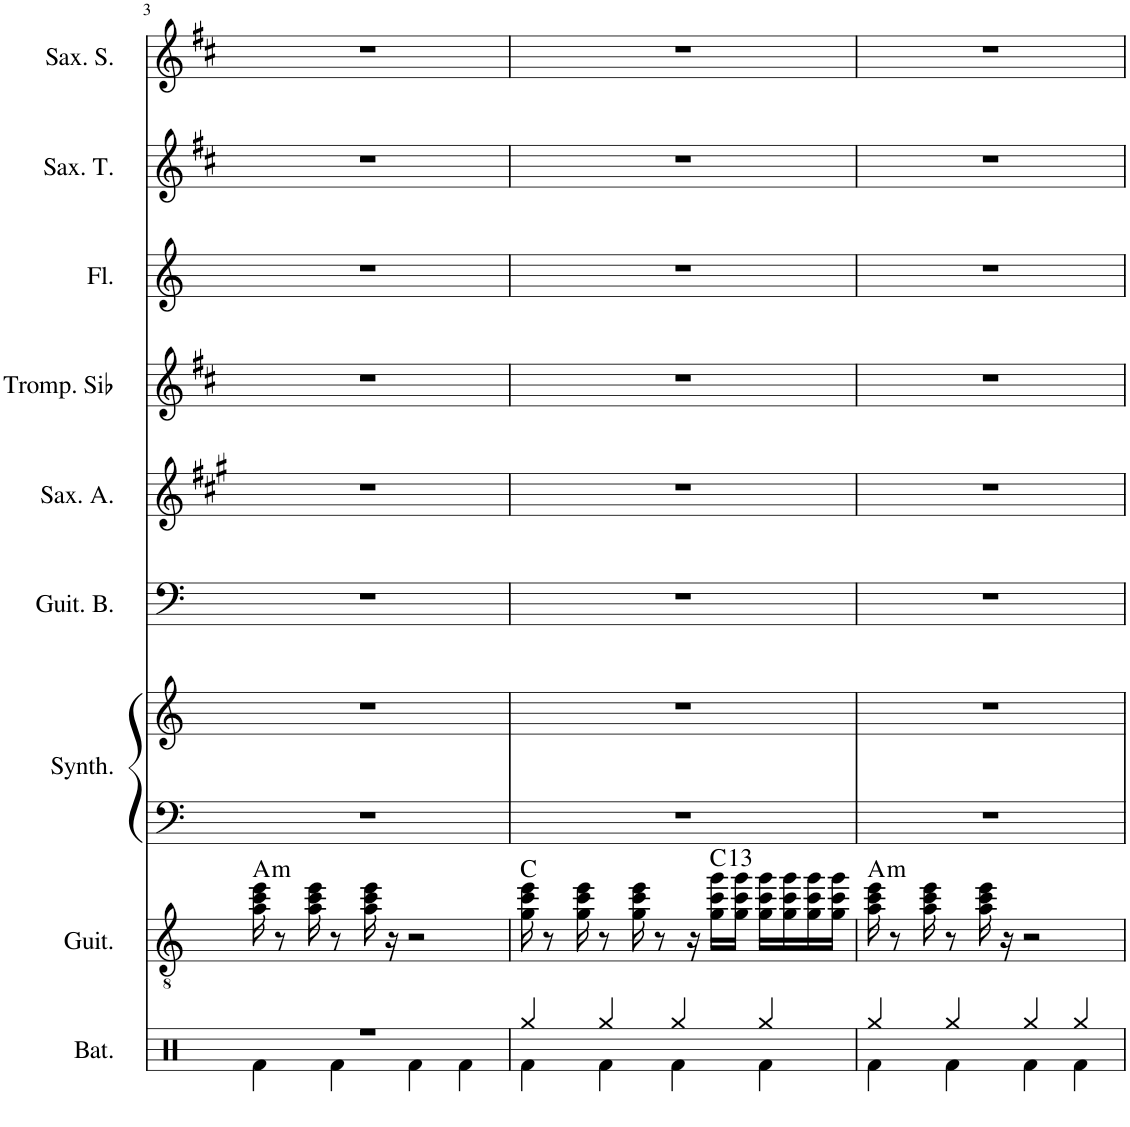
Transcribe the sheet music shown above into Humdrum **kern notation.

**kern	**kern	**harte	**kern	**kern	**kern	**kern	**kern	**kern	**kern	**kern
*part9	*part8	*part8	*part7	*part7	*part6	*part5	*part4	*part3	*part2	*part1
*staff10	*staff9	*	*staff8	*staff7	*staff6	*staff5	*staff4	*staff3	*staff2	*staff1
*I"Batterie	*I"Guitare Classique	*	*I"Synthétiseur d'instruments à cordes	*	*I"Guitare Basse	*I"Saxophone Alto	*I"Trompette en Sib	*I"Flûte	*I"Saxophone Ténor	*I"Saxophone Soprano
*I'Bat.	*I'Guit.	*	*I'Synth.	*	*I'Guit. B.	*I'Sax. A.	*I'Tromp. Sib	*I'Fl.	*I'Sax. T.	*I'Sax. S.
!!LO:PB:g=z
*clefX	*clefGv2	*	*clefF4	*clefG2	*clefF4	*clefG2	*clefG2	*clefG2	*clefG2	*clefG2
*	*	*	*	*	*Trd7c12	*Trd5c9	*Trd1c2	*	*Trd8c14	*Trd1c2
*k[]	*k[]	*	*k[]	*k[]	*k[]	*k[f#c#g#]	*k[f#c#]	*k[]	*k[f#c#]	*k[f#c#]
*M4/4	*M4/4	*	*M4/4	*M4/4	*M4/4	*M4/4	*M4/4	*M4/4	*M4/4	*M4/4
=3	=3	=3	=3	=3	=3	=3	=3	=3	=3	=3
*^	*	*	*	*	*	*	*	*	*	*
!	!	!	!LO:H:kt=m	!	!	!	!	!	!	!	!
1r	4Rf\	16a\ 16cc\ 16ee\	A:min	1r	1r	1r	1r	1r	1r	1r	1r
.	.	8r	.	.	.	.	.	.	.	.	.
.	.	16a\ 16cc\ 16ee\	.	.	.	.	.	.	.	.	.
.	4Rf\	8r	.	.	.	.	.	.	.	.	.
.	.	16a\ 16cc\ 16ee\	.	.	.	.	.	.	.	.	.
.	.	16r	.	.	.	.	.	.	.	.	.
.	4Rf\	2r	.	.	.	.	.	.	.	.	.
.	4Rf\	.	.	.	.	.	.	.	.	.	.
=4	=4	=4	=4	=4	=4	=4	=4	=4	=4	=4	=4
4Rgg/	4Rf\	16g\ 16cc\ 16ee\	C:maj	1r	1r	1r	1r	1r	1r	1r	1r
.	.	8r	.	.	.	.	.	.	.	.	.
.	.	16g\ 16cc\ 16ee\	.	.	.	.	.	.	.	.	.
4Rgg/	4Rf\	8r	.	.	.	.	.	.	.	.	.
.	.	16g\ 16cc\ 16ee\	.	.	.	.	.	.	.	.	.
.	.	8r	.	.	.	.	.	.	.	.	.
4Rgg/	4Rf\	.	.	.	.	.	.	.	.	.	.
.	.	16r	.	.	.	.	.	.	.	.	.
!	!	!	!LO:H:kt=13	!	!	!	!	!	!	!	!
.	.	16g\ 16cc\ 16gg\LL	C:9(11,13)	.	.	.	.	.	.	.	.
.	.	16g\ 16cc\ 16gg\JJ	.	.	.	.	.	.	.	.	.
4Rgg/	4Rf\	16g\ 16cc\ 16gg\LL	.	.	.	.	.	.	.	.	.
.	.	16g\ 16cc\ 16gg\	.	.	.	.	.	.	.	.	.
.	.	16g\ 16cc\ 16gg\	.	.	.	.	.	.	.	.	.
.	.	16g\ 16cc\ 16gg\JJ	.	.	.	.	.	.	.	.	.
=5	=5	=5	=5	=5	=5	=5	=5	=5	=5	=5	=5
!	!	!	!LO:H:kt=m	!	!	!	!	!	!	!	!
4Rgg/	4Rf\	16a\ 16cc\ 16ee\	A:min	1r	1r	1r	1r	1r	1r	1r	1r
.	.	8r	.	.	.	.	.	.	.	.	.
.	.	16a\ 16cc\ 16ee\	.	.	.	.	.	.	.	.	.
4Rgg/	4Rf\	8r	.	.	.	.	.	.	.	.	.
.	.	16a\ 16cc\ 16ee\	.	.	.	.	.	.	.	.	.
.	.	16r	.	.	.	.	.	.	.	.	.
4Rgg/	4Rf\	2r	.	.	.	.	.	.	.	.	.
4Rgg/	4Rf\	.	.	.	.	.	.	.	.	.	.
*v	*v	*	*	*	*	*	*	*	*	*	*
=	=	=	=	=	=	=	=	=	=	=
*-	*-	*-	*-	*-	*-	*-	*-	*-	*-	*-
